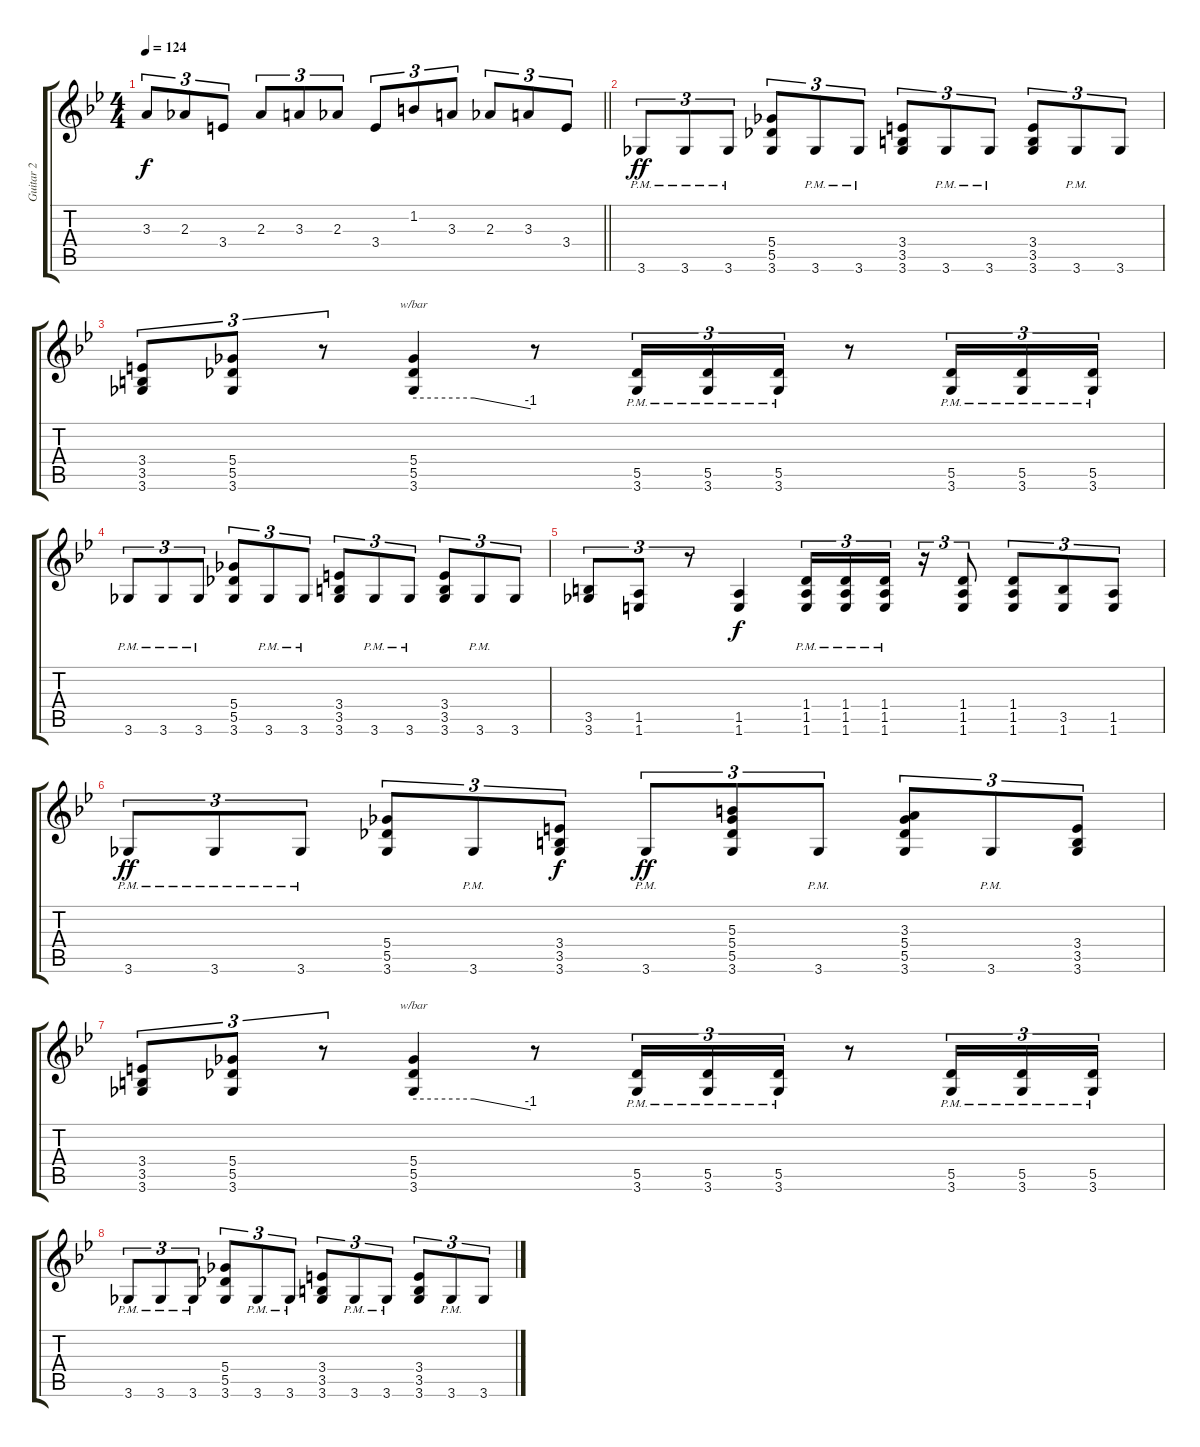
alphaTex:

\track ("Guitar 2" "Guitar 2") {instrument distortionguitar}
\staff {score tabs}
\tuning (Eb4 Bb3 Gb3 Db3 Ab2 Eb2) {hide}
\ts (4 4)
\tempo 124
\clef g2
\barLineRight lightlight
\ks bb
3.3.8{tu (3 2) dy f} 2.3.8{tu (3 2)} 3.4.8{tu (3 2)} 2.3.8{tu (3 2)} 3.3.8{tu (3 2)} 2.3.8{tu (3 2)} 3.4.8{tu (3 2)} 1.2.8{tu (3 2)} 3.3.8{tu (3 2)} 2.3.8{tu (3 2)} 3.3.8{tu (3 2)} 3.4.8{tu (3 2)} |
3.6{pm}.8{tu (3 2) dy ff} 3.6{pm}.8{tu (3 2)} 3.6{pm}.8{tu (3 2)} (5.4 5.5 3.6).8{tu (3 2)} 3.6{pm}.8{tu (3 2)} 3.6{pm}.8{tu (3 2)} (3.4 3.5 3.6).8{tu (3 2)} 3.6{pm}.8{tu (3 2)} 3.6{pm}.8{tu (3 2)} (3.4 3.5 3.6).8{tu (3 2)} 3.6{pm}.8{tu (3 2)} 3.6.8{tu (3 2)} |
(3.4 3.5 3.6).8{tu (3 2)} (5.4 5.5 3.6).8{tu (3 2)} r.8{tu (3 2)} (5.4 5.5 3.6).4{tbe (custom default 0 0 31 0 60 -4)} r.8 (5.5{pm} 3.6{pm}).16{tu (3 2)} (5.5{pm} 3.6{pm}).16{tu (3 2)} (5.5{pm} 3.6{pm}).16{tu (3 2)} r.8 (5.5{pm} 3.6{pm}).16{tu (3 2)} (5.5{pm} 3.6{pm}).16{tu (3 2)} (5.5{pm} 3.6{pm}).16{tu (3 2)} |
3.6{pm}.8{tu (3 2)} 3.6{pm}.8{tu (3 2)} 3.6{pm}.8{tu (3 2)} (5.4 5.5 3.6).8{tu (3 2)} 3.6{pm}.8{tu (3 2)} 3.6{pm}.8{tu (3 2)} (3.4 3.5 3.6).8{tu (3 2)} 3.6{pm}.8{tu (3 2)} 3.6{pm}.8{tu (3 2)} (3.4 3.5 3.6).8{tu (3 2)} 3.6{pm}.8{tu (3 2)} 3.6.8{tu (3 2)} |
(3.5 3.6).8{tu (3 2)} (1.5 1.6).8{tu (3 2)} r.8{tu (3 2)} (1.5 1.6).4{dy f} (1.4{pm} 1.5{pm} 1.6{pm}).16{tu (3 2)} (1.4{pm} 1.5{pm} 1.6{pm}).16{tu (3 2)} (1.4{pm} 1.5{pm} 1.6{pm}).16{tu (3 2)} r.16{tu (3 2)} (1.4 1.5 1.6).8{tu (3 2)} (1.4 1.5 1.6).8{tu (3 2)} (3.5 1.6).8{tu (3 2)} (1.5 1.6).8{tu (3 2)} |
3.6{pm}.8{tu (3 2) dy ff} 3.6{pm}.8{tu (3 2)} 3.6{pm}.8{tu (3 2)} (5.4 5.5 3.6).8{tu (3 2)} 3.6{pm}.8{tu (3 2)} (3.4 3.5 3.6).8{tu (3 2) dy f} 3.6{pm}.8{tu (3 2) dy ff} (5.3 5.4 5.5 3.6).8{tu (3 2)} 3.6{pm}.8{tu (3 2)} (3.3 5.4 5.5 3.6).8{tu (3 2)} 3.6{pm}.8{tu (3 2)} (3.4 3.5 3.6).8{tu (3 2)} |
(3.4 3.5 3.6).8{tu (3 2)} (5.4 5.5 3.6).8{tu (3 2)} r.8{tu (3 2)} (5.4 5.5 3.6).4{tbe (custom default 0 0 31 0 60 -4)} r.8 (5.5{pm} 3.6{pm}).16{tu (3 2)} (5.5{pm} 3.6{pm}).16{tu (3 2)} (5.5{pm} 3.6{pm}).16{tu (3 2)} r.8 (5.5{pm} 3.6{pm}).16{tu (3 2)} (5.5{pm} 3.6{pm}).16{tu (3 2)} (5.5{pm} 3.6{pm}).16{tu (3 2)} |
3.6{pm}.8{tu (3 2)} 3.6{pm}.8{tu (3 2)} 3.6{pm}.8{tu (3 2)} (5.4 5.5 3.6).8{tu (3 2)} 3.6{pm}.8{tu (3 2)} 3.6{pm}.8{tu (3 2)} (3.4 3.5 3.6).8{tu (3 2)} 3.6{pm}.8{tu (3 2)} 3.6{pm}.8{tu (3 2)} (3.4 3.5 3.6).8{tu (3 2)} 3.6{pm}.8{tu (3 2)} 3.6.8{tu (3 2)}
